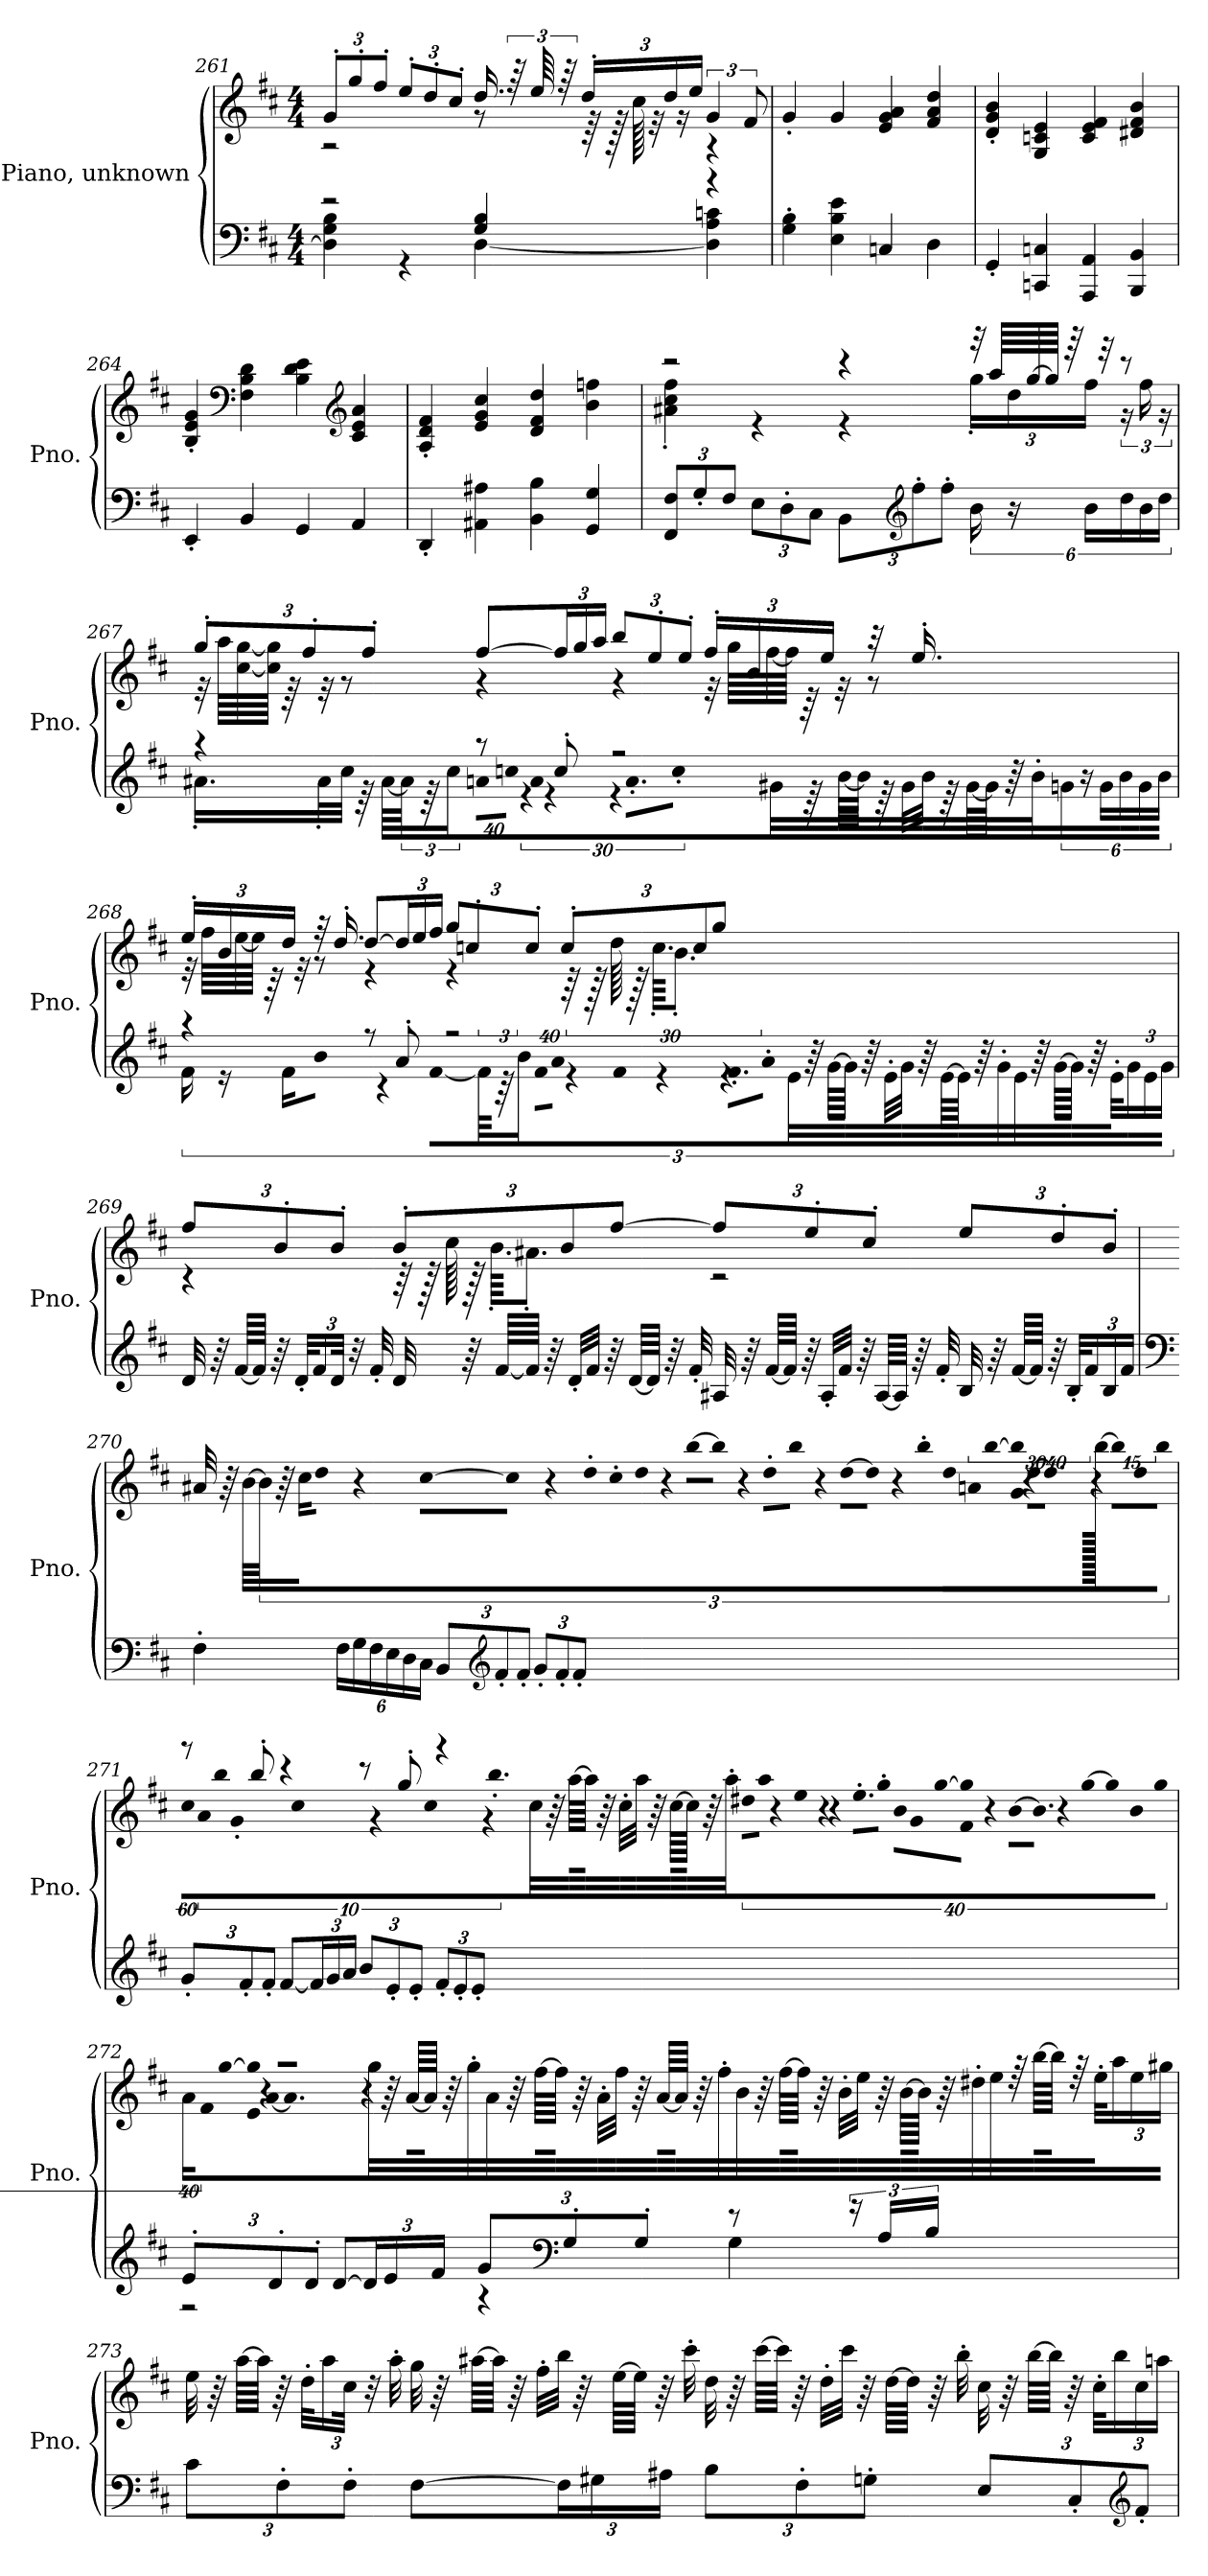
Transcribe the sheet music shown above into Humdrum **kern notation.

**kern	**kern
*part1	*part1
*staff2	*staff1
*I"Piano, unknown	*
*I'Pno.	*
*clefF4	*clefG2
*k[f#c#]	*k[f#c#]
*M4/4	*M4/4
=261	=261
*^	*
*	*	*Xbrackettup
*	*	*^
2r	4D\] 4G\ 4B\	12g'/L	2r
.	.	12gg'/	.
.	.	12ff#'/J	.
.	4r	12ee'/L	.
.	.	12dd'/	.
.	.	12cc#'/J	.
4G/ 4B/	[4D\	16.dd/	8r
*	*	*brackettup	*
.	.	96r	.
.	.	96ee/	.
.	.	96r	.
*	*	*Xbrackettup	*
.	.	24dd'/LL	64r
.	.	.	128r
.	.	.	128cc#\
.	.	.	32r
.	.	24dd/	.
.	.	.	16r
.	.	24ee/JJ	.
*	*	*brackettup	*
4r	4D\] 4A\ 4cn\	6g/	4r
.	.	12f#/	.
*v	*v	*	*
*	*v	*v
!!LO:LB:g=z
=262	=262
4G\' 4B\'	4g'/
4E\ 4B\ 4e\	4g/
4Cn/	4e/ 4g/ 4a/
4D\	4f#/ 4a/ 4dd/
=263	=263
4GG'/	4d/' 4g/' 4b/'
4CCn/ 4Cn/	4G/ 4cn/ 4e/
4AAA/ 4AA/	4c/ 4e/ 4f#/
4BBB/ 4BB/	4d#X/ 4f#/ 4b/
=264	=264
4EE'/	4B/' 4e/' 4g/'
*	*clefF4
4BB/	4F#\ 4B\ 4d\
4GG/	4B\ 4d\ 4e\
*	*clefG2
4AA/	4c#/ 4e/ 4a/
=265	=265
4DD'/	4A/' 4d/' 4f#/'
4AA#X\ 4A#X\	4e/ 4g/ 4cc#/
4BB\ 4B\	4d/ 4f#/ 4dd/
4GG/ 4G/	4b\ 4ffn\
!!LO:LB:g=z
=266	=266
*Xbrackettup	*
*	*^
12FF#/ 12F#/L	2r	4a#X\' 4cc#\' 4ff#\'
12G'/	.	.
12F#/J	.	.
12E\L	.	4r
12D'\	.	.
12C#\J	.	.
12BB\L	4r	4r
*clefG2	*	*
12ff#'\	.	.
12ff#'\J	.	.
*brackettup	*	*Xbrackettup
24b\	32r	24gg'\LL
.	64aa/LLLL	.
24r	.	24dd\
.	[64gg/	.
.	64gg/JJJJ]	.
.	64r	.
24b\LL	.	24ff#\JJ
.	32r	.
*Xbrackettup	*	*brackettup
24dd\	8r	24r
24b\	.	24ff#\
24dd\JJ	.	24r
!!LO:LB:g=z	!!
=267	=267	=267
*^	*	*
*	*	*Xbrackettup	*
4r	16.a#X'\LL	12gg'/L	32r
.	.	.	64aa\LLLL
.	.	.	[64cc#\ [64gg\
.	.	.	64cc#\] 64gg\]JJJJ
.	.	.	64r
.	.	12ff#'/	.
.	32a#'\L	.	32r
.	32cc#\JJJ	.	8r
.	64r	.	.
.	.	12ff#'/J	.
.	[64a#\LLLL	.	.
*	*brackettup	*	*
.	96a#\JJJJ]	.	.
.	96r	.	.
.	24cc#\	.	.
!	!LO:N:vis=32	!	!
8r	640%23an\LLL	[8ff#/L	4r
!	!LO:N:vis=32	!	!
.	640%23ccn\JJJ	.	.
!	!LO:N:vis=64	!	!
.	960%17r	.	.
!	!LO:N:vis=64	!	!
.	960%17a\	.	.
!	!LO:N:vis=32	!	!
.	640%23r	.	.
8cc'/	.	24ff#/L]	.
!	!LO:N:vis=64	!	!
.	960%17r	.	.
!	!LO:N:vis=32.	!	!
.	1920%103a'\LLL	.	.
.	.	24gg/	.
.	.	24aa/JJ	.
!	!LO:N:vis=32	!	!
.	640%23cc'\JJJ	.	.
2r	.	12bb/L	4r
.	32g#X\	.	.
.	64r	.	.
.	[64b\LLLL	.	.
.	64b\JJJJ]	.	.
.	64r	.	.
.	.	12ee'/	.
.	32g#'\LLL	.	.
.	32b\JJJ	.	.
.	64r	.	.
.	.	12ee'/J	.
.	[64g#\LLLL	.	.
.	64g#\JJJJ]	.	.
.	64r	.	.
.	32b'\	.	.
.	.	24ff#'/LL	32r
.	24gn\	.	.
.	.	.	64gg\LLLL
.	.	24b/	.
.	24r	.	.
.	.	.	[64ff#\
.	.	.	64ff#\JJJJ]
.	.	.	64r
.	.	24ee/JJ	.
.	24g\LL	.	.
.	.	.	32r
.	.	32r	8r
*	*Xbrackettup	*	*
.	24b\	.	.
.	.	16.ee'/	.
.	24g\	.	.
.	24b\JJ	.	.
1920ryy	.	1920ryy	1920ryy
!!LO:LB:g=z	!!
=268	=268	=268	=268
*	*brackettup	*	*
4r	24f#\	24ee'/LL	32r
.	.	.	64ff#\LLLL
.	24r	24b/	.
.	.	.	[64ee\
.	.	.	64ee\JJJJ]
.	.	.	64r
.	24f#\LL	24dd/JJ	.
.	.	.	32r
.	32b\JJk	32r	8r
.	64r	16.dd'/	.
.	[64f#\LLLL	.	.
.	96f#\JJJJ]	.	.
.	96r	.	.
.	24b\	.	.
!	!LO:N:vis=32	!	!
8r	640%23f#\LLL	[8dd/L	4r
!	!LO:N:vis=32	!	!
.	640%23a\JJJ	.	.
!	!LO:N:vis=64	!	!
.	960%17r	.	.
!	!LO:N:vis=64	!	!
.	960%17f#\	.	.
!	!LO:N:vis=32	!	!
.	640%23r	.	.
8a'/	.	24dd/L]	.
!	!LO:N:vis=64	!	!
.	960%17r	.	.
!	!LO:N:vis=32.	!	!
.	1920%103f#'\LLL	.	.
.	.	24ee/	.
.	.	24ff#/JJ	.
!	!LO:N:vis=32	!	!
.	640%23a'\JJJ	.	.
2r	.	12gg/L	4r
.	32e\	.	.
.	64r	.	.
.	[64g\LLLL	.	.
.	64g\JJJJ]	.	.
.	64r	.	.
.	.	12ccn'/	.
.	32e'\LLL	.	.
.	32g\JJJ	.	.
.	64r	.	.
.	.	12cc'/J	.
.	[64e\LLLL	.	.
.	64e\JJJJ]	.	.
.	64r	.	.
.	32g'\	.	.
.	.	12cc'/L	64r
.	32e\	.	.
.	.	.	128r
.	.	.	128dd\
.	.	.	128r
.	64r	.	.
.	.	.	64.cc'\KKKL
.	[64g\LLLL	.	.
.	.	.	8.b'\J
.	64g\JJJJ]	.	.
.	64r	.	.
.	.	12cc/	.
.	32e'\KLL	.	.
*	*Xbrackettup	*	*
.	24g\	.	.
.	.	12gg/J	.
.	24e\	.	.
.	24g\JJ	.	.
1920ryy	.	1920ryy	1920ryy
*v	*v	*	*
!!LO:LB:g=z	!!
=269	=269	=269
32d/	12ff#/L	4r
64r	.	.
[64f#/LLLL	.	.
64f#/JJJJ]	.	.
64r	.	.
.	12b'/	.
32d'/KLL	.	.
24f#/	.	.
48d/JJk	12b'/J	.
32r	.	.
32f#'/	.	.
32d/	12b'/L	64r
.	.	128r
.	.	128cc#\
64r	.	128r
.	.	64.b'\KKKL
[64f#/LLLL	.	.
64f#/JJJJ]	.	8.a#X'\J
64r	.	.
.	12b/	.
32d'/LLL	.	.
32f#/JJJ	.	.
64r	.	.
.	[12ff#/J	.
[64d/LLLL	.	.
64d/JJJJ]	.	.
64r	.	.
32f#'/	.	.
32A#X/	12ff#/L]	2r
64r	.	.
[64f#/LLLL	.	.
64f#/JJJJ]	.	.
64r	.	.
.	12ee'/	.
32A#'/LLL	.	.
32f#/JJJ	.	.
64r	.	.
.	12cc#'/J	.
[64A#/LLLL	.	.
64A#/JJJJ]	.	.
64r	.	.
32f#'/	.	.
32B/	12ee/L	.
64r	.	.
[64f#/LLLL	.	.
64f#/JJJJ]	.	.
64r	.	.
.	12dd'/	.
32B'/KLL	.	.
24f#/	.	.
24B/	12b'/J	.
24f#/JJ	.	.
*	*v	*v
!!LO:PB:g=z
=270	=270
*clefF4	*
4F#'\	32a#X/
.	64r
.	[64b\LLLL
*	*brackettup
.	96b\JJJJ]
.	96r
.	24cc#\LL
.	32dd\JJk
.	64r
.	[64cc#\LLLL
.	64cc#\JJJJ]
.	64r
.	32dd'\
24F#\LL	4cc#'\
24G\	.
24F#\	.
24E\	.
24D\	.
24C#\JJ	.
12BB/L	32dd\
.	64r
.	[64bb\LLLL
.	64bb\JJJJ]
.	64r
*clefG2	*
12f#'/	.
.	32dd'\LLL
.	32bb\JJJ
.	64r
12f#'/J	.
.	[64dd\LLLL
.	64dd\JJJJ]
.	64r
.	32bb'\
!	!LO:N:vis=32
12g'/L	640%23dd\LLL
!	!LO:N:vis=256
.	1920%17an\LL
!	!LO:N:vis=256
.	[1920%17bb\J
!	!LO:N:vis=64
.	960%17g\ 960%17bb\]JJJJ
!	!LO:N:vis=128
.	1920%17r
!	!LO:N:vis=256
.	[1920%17dd\KLLLL
12f#'/	.
!	!LO:N:vis=64.
.	640%17dd\JJJJ]
.	1920ryy
!	!LO:N:vis=128
.	1920%17r
.	[1920bb\
.	1920%79bb\LL]
12f#'/J	24dd\
.	24bb\JJ
!!LO:LB:g=z
=271	=271
*	*^
!	!	!LO:N:vis=32
12g'/L	8r	1920%53cc#\LLL
!	!	!LO:N:vis=64
.	.	640%9a\L
!	!	!LO:N:vis=64
.	.	640%9bb\J
!	!	!LO:N:vis=32
.	.	1920%53g'\
!	!	!LO:N:vis=32
12f#'/	.	1920%53cc#\JJJ
!	!	!LO:N:vis=16
.	.	1920%107r
.	8bb'/	.
!	!	!LO:N:vis=32
12f#'/J	.	1920%53cc#\
!	!	!LO:N:vis=64
.	.	640%9r
.	.	36.bb'\
[8f#/L	4r	32cc#\
.	.	64r
.	.	[64aa\LLLL
.	.	64aa\JJJJ]
.	.	64r
.	.	32cc#'\LLL
24f#/L]	.	32aa\JJJ
.	.	64r
24g/	.	.
.	.	[64cc#\LLLL
.	.	64cc#\JJJJ]
.	.	64r
24a/JJ	.	.
.	.	32aa'\
!	!	!LO:N:vis=32
12b/L	8r	640%23dd#X\LLL
!	!	!LO:N:vis=32
.	.	640%23aa\JJJ
!	!	!LO:N:vis=64
.	.	960%17r
12e'/	.	.
!	!	!LO:N:vis=64
.	.	960%17ee\
!	!	!LO:N:vis=32
.	.	640%23r
.	8gg'/	.
!	!	!LO:N:vis=64
.	.	960%17r
!	!	!LO:N:vis=32.
.	.	1920%103ee'\LLL
12e'/J	.	.
!	!	!LO:N:vis=32
.	.	640%23gg'\JJJ
12f#'/L	4r	.
!	!	!LO:N:vis=32
.	.	640%23b\LLL
!	!	!LO:N:vis=256
.	.	1920%17g\LL
!	!	!LO:N:vis=256
.	.	[1920%17gg\J
!	!	!LO:N:vis=64
.	.	960%17f#\ 960%17gg\]JJJJ
!	!	!LO:N:vis=128
.	.	1920%17r
!	!	!LO:N:vis=256
.	.	[1920%17b\KLLLL
12e'/	.	.
!	!	!LO:N:vis=64.
.	.	640%17b\JJJJ]
!	!	!LO:N:vis=128
.	.	1920%17r
.	.	[192%7gg\LL
.	.	192gg\LL]
12e'/J	.	24b\
.	.	24gg\JJ
!!LO:LB:g=z
=272	=272	=272
*^	*	*
!	!	!LO:N:vis=32	!
*	*	*v	*v
12e'/L	2r	640%23a\LLL
!	!	!LO:N:vis=256
.	.	1920%17f#\LL
!	!	!LO:N:vis=256
.	.	[1920%17gg\J
!	!	!LO:N:vis=64
.	.	960%17e\ 960%17gg\]JJJJ
!	!	!LO:N:vis=128
.	.	1920%17r
!	!	!LO:N:vis=256
.	.	[1920%17a/KLLLL
12d'/	.	.
!	!	!LO:N:vis=64.
.	.	640%17a/JJJJ]
.	.	1920ryy
!	!	!LO:N:vis=128
.	.	1920%17r
.	.	32gg\
.	.	64r
12d'/J	.	.
.	.	[64a/LLLL
.	.	64a/JJJJ]
.	.	64r
.	.	32gg'\
[8d/L	.	32a/
.	.	64r
.	.	[64ff#\LLLL
.	.	64ff#\JJJJ]
.	.	64r
.	.	32a'\LLL
24d/L]	.	32ff#\JJJ
.	.	64r
24e/	.	.
.	.	[64a/LLLL
.	.	64a/JJJJ]
.	.	64r
24f#/JJ	.	.
.	.	32ff#'\
12g/L	4r	32b\
.	.	64r
.	.	[64ff#\LLLL
.	.	64ff#\JJJJ]
.	.	64r
*clefF4	*	*
12G'/	.	.
.	.	32b'\LLL
.	.	32ee\JJJ
.	.	64r
12G'/J	.	.
.	.	[64b\LLLL
.	.	64b\JJJJ]
.	.	64r
.	.	32dd#X'\
8r	4G\	32ee\
.	.	64r
.	.	[64bb\LLLL
.	.	64bb\JJJJ]
.	.	64r
.	.	32ee'\KLL
*brackettup	*	*Xbrackettup
24r	.	24aa\
24A/LL	.	24ee\
24B/JJ	.	24gg#X\JJ
*v	*v	*
!!LO:LB:g=z
=273	=273
*Xbrackettup	*
12c#\L	32ee\
.	64r
.	[64aa\LLLL
.	64aa\JJJJ]
.	64r
12F#'\	.
.	32dd'\KLL
.	24aa\
12F#'\J	48cc#\JJk
.	32r
.	32aa'\
[8F#\L	32gg\
.	64r
.	[64aa#X\LLLL
.	64aa#\JJJJ]
.	64r
.	32ff#'\LLL
24F#\L]	32bb\JJJ
.	64r
24G#X\	.
.	[64ee\LLLL
.	64ee\JJJJ]
.	64r
24A#X\JJ	.
.	32ccc#'\
12B\L	32dd\
.	64r
.	[64ccc#\LLLL
.	64ccc#\JJJJ]
.	64r
12F#'\	.
.	32dd'\LLL
.	32ccc#\JJJ
.	64r
12Gn'\J	.
.	[64dd\LLLL
.	64dd\JJJJ]
.	64r
.	32bb'\
12E/L	32cc#\
.	64r
.	[64bb\LLLL
.	64bb\JJJJ]
.	64r
12C#'/	.
.	32cc#'\KLL
.	24bb\
*clefG2	*
12f#'/J	24cc#\
.	24aan\JJ
=	=
*-	*-
